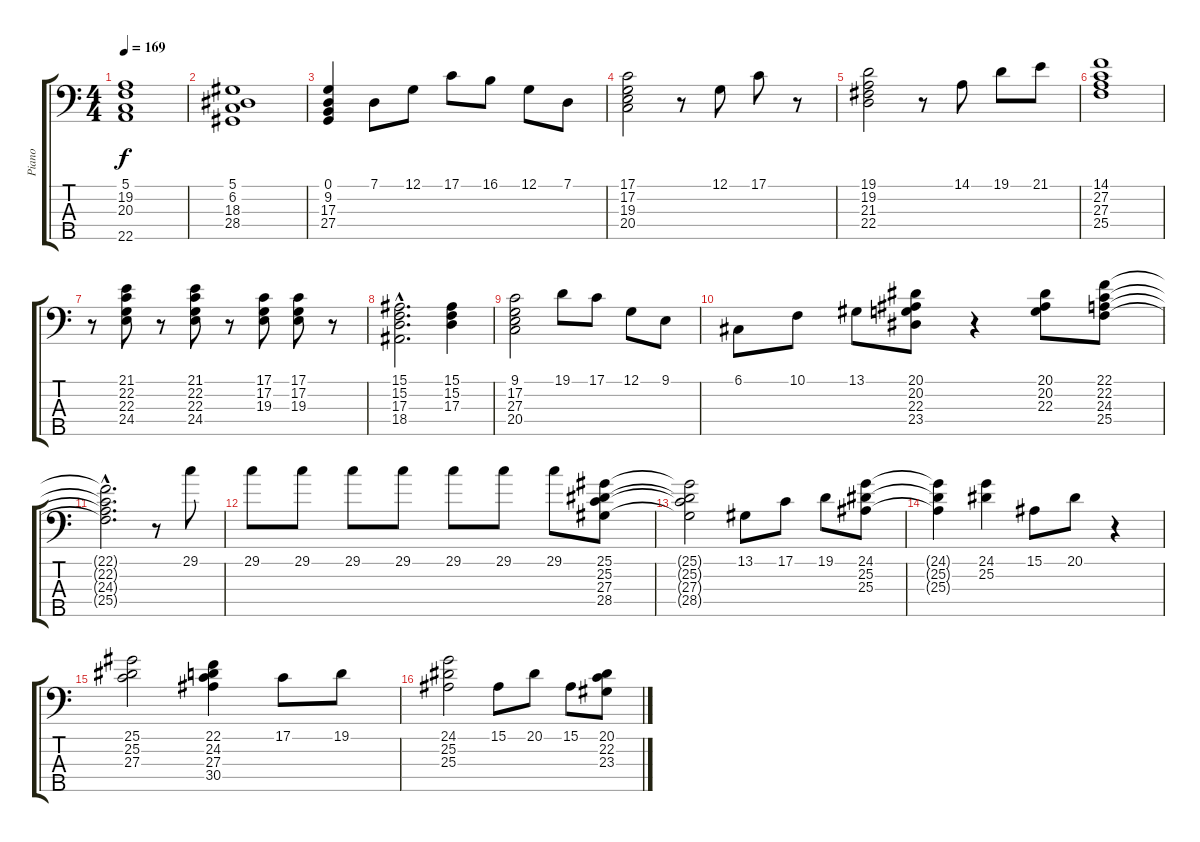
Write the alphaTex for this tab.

\track ("Piano" "Piano") {instrument electricgrandpiano}
\staff {score tabs}
\tuning (G2 D2 A1 E1 B0) {hide}
\ts (4 4)
\tempo 169
\clef f4
\ks c
(5.1 19.2 20.3 22.5).1{dy f} |
(5.1 6.2 18.3 28.4).1 |
(0.1 9.2 17.3 27.4).4 7.1.8 12.1.8 17.1.8 16.1.8 12.1.8 7.1.8 |
(17.1 17.2 19.3 20.4).2 r.8 12.1.8 17.1.8 r.8 |
(19.1 19.2 21.3 22.4).2 r.8 14.1.8 19.1.8 21.1.8 |
(14.1 27.2 27.3 25.4).1 |
r.8 (21.1 22.2 22.3 24.4).8 r.8 (21.1 22.2 22.3 24.4).8 r.8 (17.1 17.2 19.3).8 (17.1 17.2 19.3).8 r.8 |
(15.1{hac} 15.2{hac} 17.3{hac} 18.4{hac}).2{d} (15.1 15.2 17.3).4 |
(9.1 17.2 27.3 20.4).2 19.1.8 17.1.8 12.1.8 9.1.8 |
6.1.8 10.1.8 13.1.8 (20.1 20.2 22.3 23.4).8 r.4 (20.1 20.2 22.3).8 (22.1 22.2 24.3 25.4).8 |
(22.1{hac t} 22.2{hac t} 24.3{hac t} 25.4{hac t}).2{d} r.8 29.1.8 |
29.1.8 29.1.8 29.1.8 29.1.8 29.1.8 29.1.8 29.1.8 (25.1 25.2 27.3 28.4).8 |
(25.1{t} 25.2{t} 27.3{t} 28.4{t}).2 13.1.8 17.1.8 19.1.8 (24.1 25.2 25.3).8 |
(24.1{t} 25.2{t} 25.3{t}).4 (24.1 25.2).4 15.1.8 20.1.8 r.4 |
(25.1 25.2 27.3).2 (22.1 24.2 27.3 30.4).4 17.1.8 19.1.8 |
(24.1 25.2 25.3).2 15.1.8 20.1.8 15.1.8 (20.1 22.2 23.3).8
